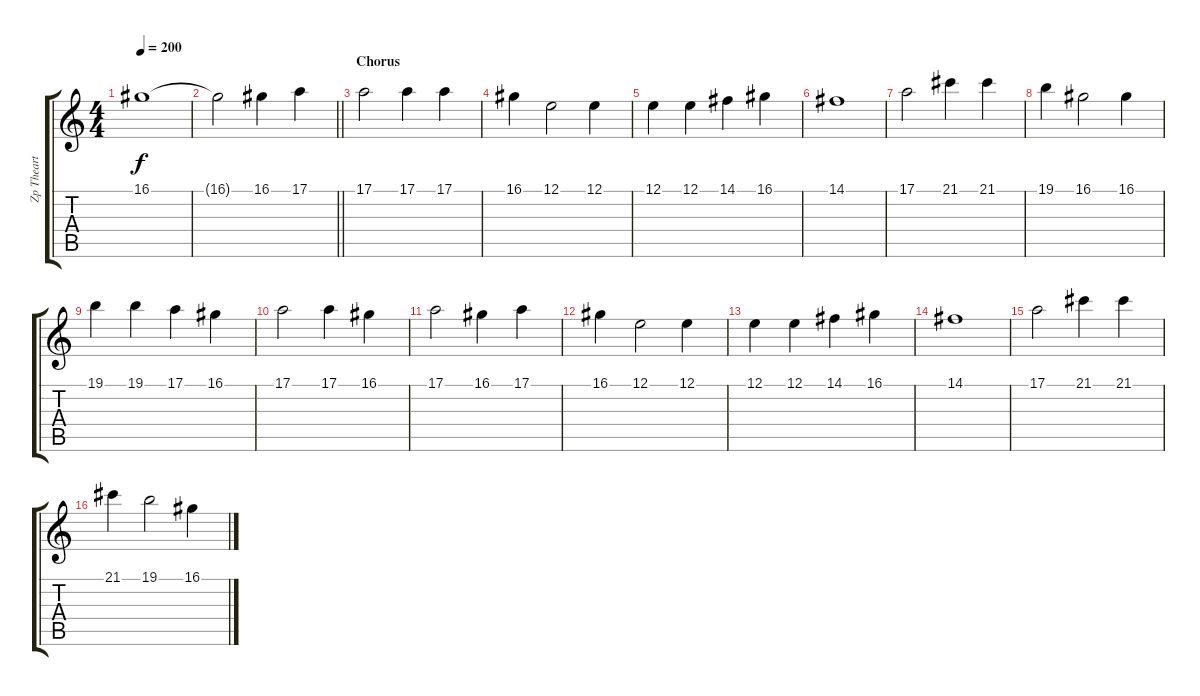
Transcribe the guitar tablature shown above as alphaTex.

\track ("Zp Theart | Delay" "Zp Theart ") {instrument pad8sweep}
\staff {score tabs}
\tuning (E4 B3 G3 D3 A2 E2) {hide}
\ts (4 4)
\tempo 200
\clef g2
\ks c
16.1.1{dy f} |
\barLineRight lightlight
16.1{t}.2 16.1.4 17.1.4 |
\section ("" "Chorus")
17.1.2 17.1.4 17.1.4 |
16.1.4 12.1.2 12.1.4 |
12.1.4 12.1.4 14.1.4 16.1.4 |
14.1.1 |
17.1.2 21.1.4 21.1.4 |
19.1.4 16.1.2 16.1.4 |
19.1.4 19.1.4 17.1.4 16.1.4 |
17.1.2 17.1.4 16.1.4 |
17.1.2 16.1.4 17.1.4 |
16.1.4 12.1.2 12.1.4 |
12.1.4 12.1.4 14.1.4 16.1.4 |
14.1.1 |
17.1.2 21.1.4 21.1.4 |
21.1.4 19.1.2 16.1.4
